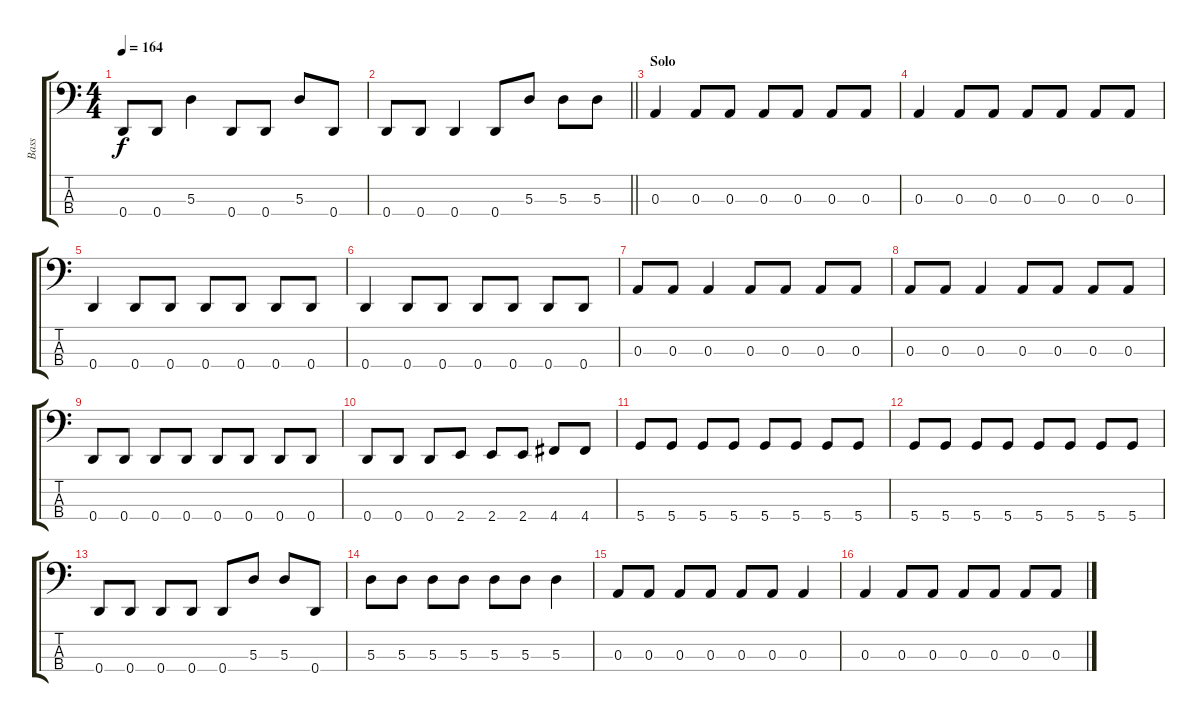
\track ("Bass" "Bass") {instrument electricbassfinger}
\staff {score tabs}
\tuning (G2 D2 A1 D1) {hide}
\ts (4 4)
\tempo 164
\clef f4
\ks c
0.4.8{dy f} 0.4.8 5.3.4 0.4.8 0.4.8 5.3.8 0.4.8 |
\barLineRight lightlight
0.4.8 0.4.8 0.4.4 0.4.8 5.3.8 5.3.8 5.3.8 |
\section ("" "Solo")
0.3.4{volume 3} 0.3.8 0.3.8 0.3.8 0.3.8 0.3.8 0.3.8 |
0.3.4 0.3.8 0.3.8 0.3.8 0.3.8 0.3.8 0.3.8 |
0.4.4 0.4.8 0.4.8 0.4.8 0.4.8 0.4.8 0.4.8 |
0.4.4 0.4.8 0.4.8 0.4.8 0.4.8 0.4.8 0.4.8 |
0.3.8 0.3.8 0.3.4 0.3.8 0.3.8 0.3.8 0.3.8 |
0.3.8 0.3.8 0.3.4 0.3.8 0.3.8 0.3.8 0.3.8 |
0.4.8 0.4.8 0.4.8 0.4.8 0.4.8 0.4.8 0.4.8 0.4.8 |
0.4.8 0.4.8 0.4.8 2.4.8 2.4.8 2.4.8 4.4.8 4.4.8 |
5.4.8 5.4.8 5.4.8 5.4.8 5.4.8 5.4.8 5.4.8 5.4.8 |
5.4.8 5.4.8 5.4.8 5.4.8 5.4.8 5.4.8 5.4.8 5.4.8 |
0.4.8 0.4.8 0.4.8 0.4.8 0.4.8 5.3.8 5.3.8 0.4.8 |
5.3.8 5.3.8 5.3.8 5.3.8 5.3.8 5.3.8 5.3.4 |
0.3.8 0.3.8 0.3.8 0.3.8 0.3.8 0.3.8 0.3.4 |
0.3.4 0.3.8 0.3.8 0.3.8 0.3.8 0.3.8 0.3.8
